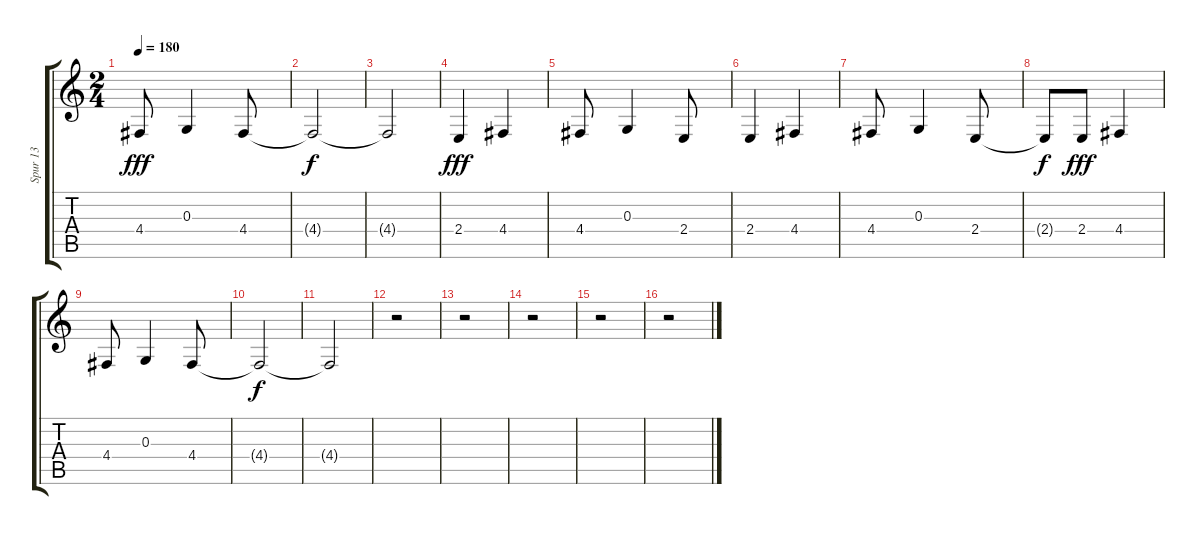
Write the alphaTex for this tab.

\track ("Spur 13" "Spur 13") {instrument synthbrass2}
\staff {score tabs}
\tuning (E4 B3 G3 D3 A2 E2) {hide}
\ts (2 4)
\tempo 180
\clef g2
\ks c
4.4.8{dy fff} 0.3.4 4.4.8 |
4.4{t}.2{dy f} |
4.4{t}.2 |
2.4.4{dy fff} 4.4.4 |
4.4.8 0.3.4 2.4.8 |
2.4.4 4.4.4 |
4.4.8 0.3.4 2.4.8 |
2.4{t}.8{dy f} 2.4.8{dy fff} 4.4.4 |
4.4.8 0.3.4 4.4.8 |
4.4{t}.2{dy f} |
4.4{t}.2 |
r.2 |
r.2 |
r.2 |
r.2 |
r.2
